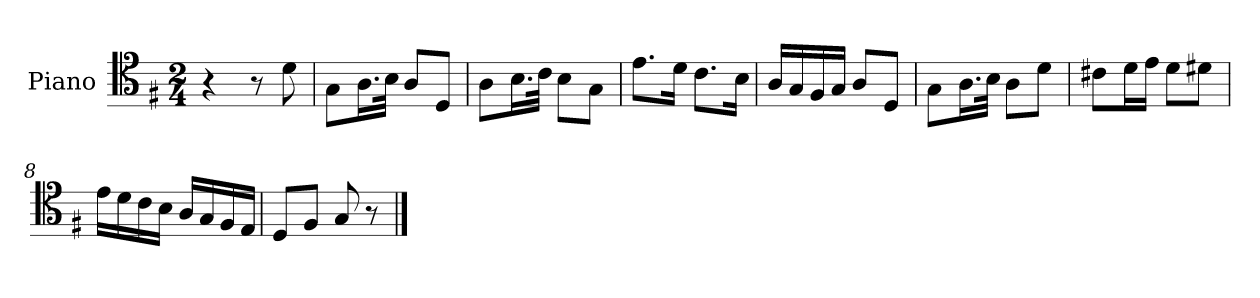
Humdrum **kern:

**kern
*part1
*staff1
*I"Piano
*I'Pno
*clefC4
*k[f#]
*G:
*M2/4
=1
4r
8r
8d\
=2
8G\L
16.A\L
32B\JJk
8A/L
8D/J
=3
8A\L
16.B\L
32c\JJk
8B\L
8G\J
=4
8.e\L
16d\Jk
8.c\L
16B\Jk
=5
16A/LL
16G/
16F#/
16G/JJ
8A/L
8D/J
=6
8G\L
16.A\L
32B\JJk
8A\L
8d\J
=7
8c#X\L
16d\L
16e\JJ
8d\L
8d#X\J
=8
16e\LL
16d\
16c\
16B\JJ
16A/LL
16G/
16F#/
16E/JJ
=9
8D/L
8F#/J
8G/
8r
==
*-
